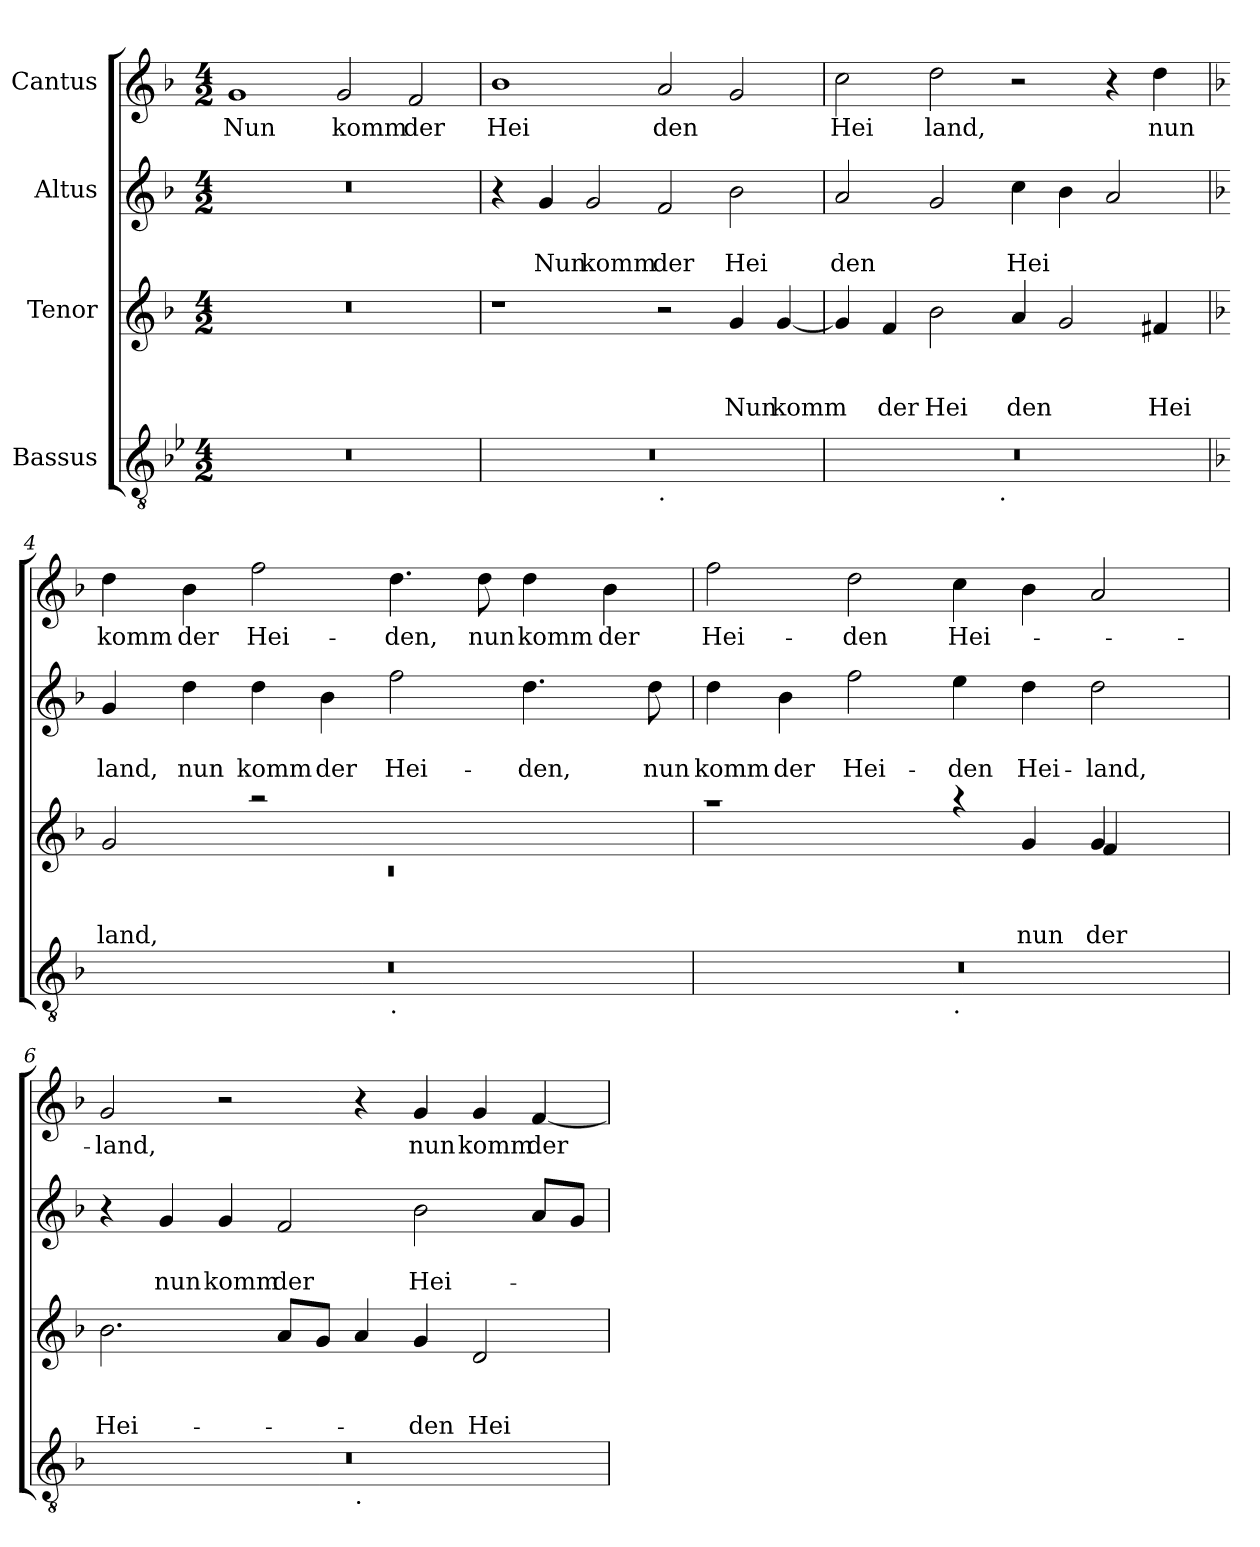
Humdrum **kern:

**kern	**kern	**text	**text	**text	**kern	**text	**text	**kern	**text
*part4	*part3	*part3	*part3	*part3	*part2	*part2	*part2	*part1	*part1
*staff4	*staff3	*staff3	*staff3	*staff3	*staff2	*staff2	*staff2	*staff1	*staff1
*I"Bassus	*I"Tenor	*	*	*	*I"Altus	*	*	*I"Cantus	*
*clefGv2	*clefG2	*	*	*	*clefG2	*	*	*clefG2	*
*	*ITrd-3c-5	*	*	*	*ITrd-3c-5	*	*	*ITrd-3c-5	*
*k[b-e-]	*k[b-e-]	*	*	*	*k[b-e-]	*	*	*k[b-e-]	*
*B-:	*B-:	*	*	*	*B-:	*	*	*B-:	*
*M4/2	*M4/2	*	*	*	*M4/2	*	*	*M4/2	*
=1	=1	=1	=1	=1	=1	=1	=1	=1	=1
!	!	!	!	!	!	!	!	!	!LO:LY:b
0r	0r	.	.	.	0r	.	.	1cc	Nun
!	!	!	!	!	!	!	!	!	!LO:LY:b
.	.	.	.	.	.	.	.	2cc/	komm
!	!	!	!	!	!	!	!	!	!LO:LY:b
.	.	.	.	.	.	.	.	2b-/	der
=2	=2	=2	=2	=2	=2	=2	=2	=2	=2
!	!	!	!	!	!	!	!	!	!LO:LY:b
*^	*	*	*	*	*	*	*	*	*
0r	1ryy	1r	.	.	.	4r	.	.	1ee-	Hei
!	!	!	!	!	!	!	!	!LO:LY:b	!	!
.	.	.	.	.	.	4cc/	.	Nun	.	.
!	!	!	!	!	!	!	!	!LO:LY:b	!	!
.	.	.	.	.	.	2cc/	.	komm	.	.
!	!LO:TX:b:t=.	!	!	!	!	!	!	!	!	!
!	!	!	!	!	!	!	!	!LO:LY:b	!	!LO:LY:b
.	1ryy	2r	.	.	.	2b-/	.	der	2dd/	den
!	!	!	!	!	!LO:LY:b	!	!	!LO:LY:b	!	!
.	.	4cc/	.	.	Nun	2ee-\	.	Hei	2cc/	.
!	!	!	!	!	!LO:LY:b	!	!	!	!	!
.	.	[<4cc/	.	.	komm	.	.	.	.	.
=3	=3	=3	=3	=3	=3	=3	=3	=3	=3	=3
!	!	!	!	!	!	!	!	!LO:LY:b	!	!LO:LY:b
0r	2ryy	4cc/]	.	.	.	2dd/	.	den	2ff\	Hei
!	!	!	!	!	!LO:LY:b	!	!	!	!	!
.	.	4b-/	.	.	der	.	.	.	.	.
!	!	!	!	!	!LO:LY:b	!	!	!	!	!LO:LY:b
.	4...ryy	2ee-\	.	.	Hei	2cc/	.	.	2gg\	land,
!	!LO:TX:b:t=.	!	!	!	!	!	!	!	!	!
.	1ryy	.	.	.	.	.	.	.	.	.
!	!	!	!	!	!LO:LY:b	!	!	!LO:LY:b	!	!
.	.	4dd/	.	.	den	4ff\	.	Hei	2r	.
.	.	2cc/	.	.	.	4ee-\	.	.	.	.
.	.	.	.	.	.	2dd/	.	.	4r	.
!	!	!	!	!	!LO:LY:b	!	!	!	!	!LO:LY:b
.	.	4bn/	.	.	Hei	.	.	.	4gg\	nun
.	32ryy	.	.	.	.	.	.	.	.	.
!!LO:LB:g=z
=4	=4	=4	=4	=4	=4	=4	=4	=4	=4	=4
*k[b-]	*	*	*	*	*	*	*	*	*	*
*F:	*	*	*	*	*	*	*	*	*	*
*	*	*^	*	*	*	*	*	*	*	*
!	!	!	!LO:N:vis=1	!	!	!LO:LY:b	!	!	!LO:LY:b	!	!LO:LY:b
0r	1ryy	2cc/	0rc	.	.	land,	4cc/	.	land,	4gg\	komm
!	!	!	!	!	!	!	!	!	!LO:LY:b	!	!LO:LY:b
.	.	.	.	.	.	.	4gg\	.	nun	4ee-\	der
!	!	!	!	!	!	!	!	!	!LO:LY:b	!	!LO:LY:b
.	.	2raa	.	.	.	.	4gg\	.	komm	2bb-\	Hei-
!	!	!	!	!	!	!	!	!	!LO:LY:b	!	!
.	.	.	.	.	.	.	4ee-\	.	der	.	.
!	!LO:TX:b:t=.	!	!	!	!	!	!	!	!	!	!
!	!	!	!	!	!	!	!	!	!LO:LY:b	!	!LO:LY:b
.	1ryy	1ryy	.	.	.	.	2bb-\	.	Hei-	4.gg\	-den,
!	!	!	!	!	!	!	!	!	!	!	!LO:LY:b
.	.	.	.	.	.	.	.	.	.	8gg\	nun
!	!	!	!	!	!	!	!	!	!LO:LY:b	!	!LO:LY:b
.	.	.	.	.	.	.	4.gg\	.	-den,	4gg\	komm
!	!	!	!	!	!	!	!	!	!	!	!LO:LY:b
.	.	.	.	.	.	.	.	.	.	4ee-\	der
!	!	!	!	!	!	!	!	!	!LO:LY:b	!	!
.	.	.	.	.	.	.	8gg\	.	nun	.	.
=5	=5	=5	=5	=5	=5	=5	=5	=5	=5	=5	=5
!	!	!	!	!	!	!	!	!	!LO:LY:b	!	!LO:LY:b
0r	1ryy	1raa	1.ryy	.	.	.	4gg\	.	komm	2bb-\	Hei-
!	!	!	!	!	!	!	!	!	!LO:LY:b	!	!
.	.	.	.	.	.	.	4ee-\	.	der	.	.
!	!	!	!	!	!	!	!	!	!LO:LY:b	!	!LO:LY:b
.	.	.	.	.	.	.	2bb-\	.	Hei-	2gg\	-den
!	!LO:TX:b:t=.	!	!	!	!	!	!	!	!	!	!
!	!	!	!	!	!	!	!	!	!LO:LY:b	!	!LO:LY:b
.	1ryy	4raa	.	.	.	.	4aa\	.	-den	4ff\	Hei-
!	!	!	!	!	!	!LO:LY:b	!	!	!LO:LY:b	!	!
.	.	4cc/	.	.	.	nun	4gg\	.	Hei-	4ee-\	.
!	!	!	!	!	!	!LO:LY:b	!	!	!	!	!
!	!	!	!	!	!	!LO:LY:b	!	!	!LO:LY:b	!	!
.	.	4cc/	4b-/	.	.	der	2gg\	.	-land,	2dd/	.
.	.	4ryy	4ryy	.	.	.	.	.	.	.	.
=6	=6	=6	=6	=6	=6	=6	=6	=6	=6	=6	=6
!	!	!	!	!	!	!LO:LY:b	!	!	!	!	!LO:LY:b
*	*	*v	*v	*	*	*	*	*	*	*	*
0r	1ryy	2.ee-\	.	.	Hei-	4r	.	.	2cc/	-land,
!	!	!	!	!	!	!	!	!LO:LY:b	!	!
.	.	.	.	.	.	4cc/	.	nun	.	.
!	!	!	!	!	!	!	!	!LO:LY:b	!	!
.	.	.	.	.	.	4cc/	.	komm	2r	.
!	!	!	!	!	!	!	!	!LO:LY:b	!	!
.	.	8dd/L	.	.	.	2b-/	.	der	.	.
.	.	8cc/J	.	.	.	.	.	.	.	.
!	!LO:TX:b:t=.	!	!	!	!	!	!	!	!	!
.	1ryy	4dd/	.	.	.	.	.	.	4r	.
!	!	!	!	!	!LO:LY:b	!	!	!LO:LY:b	!	!LO:LY:b
.	.	4cc/	.	.	-den	2ee-\	.	Hei-	4cc/	nun
!	!	!	!	!	!LO:LY:b	!	!	!	!	!LO:LY:b
.	.	2g/	.	.	Hei-	.	.	.	4cc/	komm
!	!	!	!	!	!	!	!	!	!	!LO:LY:b
.	.	.	.	.	.	8dd/L	.	.	[<4b-/	der
.	.	.	.	.	.	8cc/J	.	.	.	.
*v	*v	*	*	*	*	*	*	*	*	*
=	=	=	=	=	=	=	=	=	=
*-	*-	*-	*-	*-	*-	*-	*-	*-	*-
